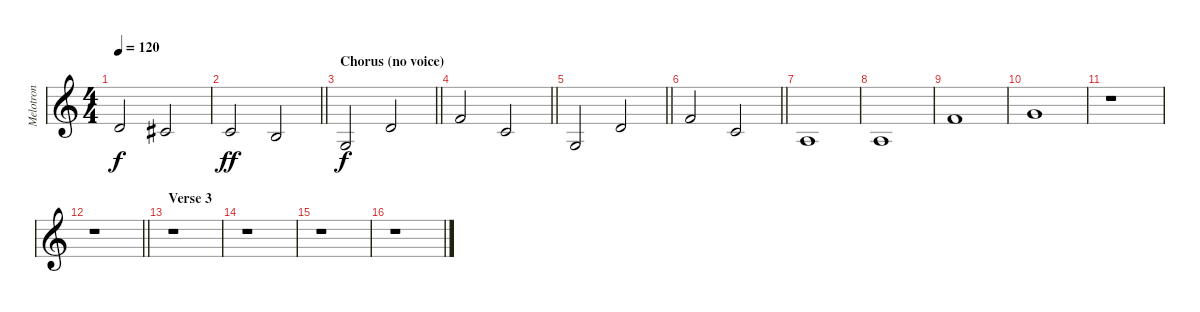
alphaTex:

\track ("Melotron" "Melotron") {instrument choiraahs}
\staff {score}
\tuning (E4 B3 G3 D3 A2 E2) {hide}
\ts (4 4)
\tempo 120
\clef g2
\ks c
3.2.2{dy f} 2.2.2 |
\barLineRight lightlight
1.2.2{dy ff} 0.2.2 |
\section ("" "Chorus (no voice)")
\barLineRight lightlight
0.3.2{dy f} 3.2.2 |
\barLineRight lightlight
1.1.2 1.2.2 |
\barLineRight lightlight
0.3.2 3.2.2 |
\barLineRight lightlight
1.1.2 1.2.2 |
2.3.1 |
2.3.1 |
1.1.1 |
3.1.1 |
r.1 |
\barLineRight lightlight
r.1 |
\section ("" "Verse 3")
r.1 |
r.1 |
r.1 |
r.1
